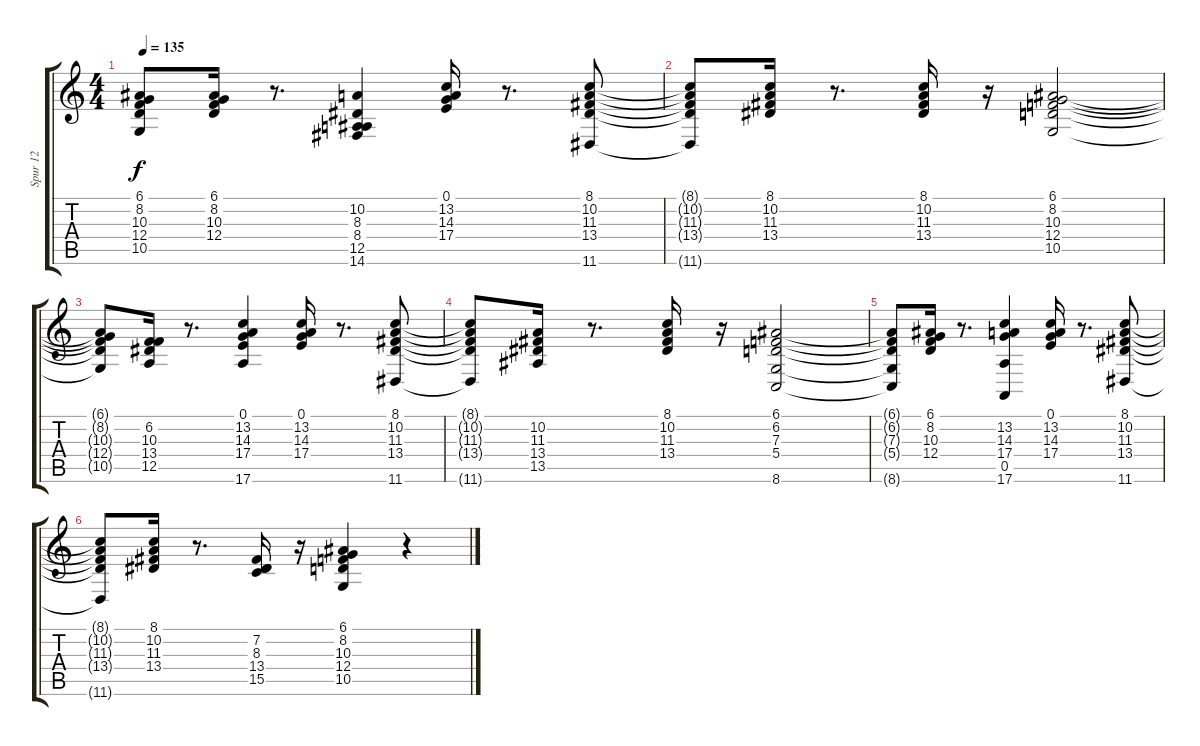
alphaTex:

\track ("Spur 12" "Spur 12") {instrument electricpiano2}
\staff {score tabs}
\tuning (E4 B3 G3 D3 A2 E2) {hide}
\ts (4 4)
\tempo 135
\clef g2
\ks c
(6.1{t} 8.2{t} 10.3{t} 12.4{t} 10.5{t}).8{dy f} (6.1 8.2 10.3 12.4).16 r.8{d} (10.2 8.3 8.4 12.5 14.6).4 (0.1 13.2 14.3 17.4).16 r.8{d} (8.1 10.2 11.3 13.4 11.6).8 |
(8.1{t} 10.2{t} 11.3{t} 13.4{t} 11.6{t}).8 (8.1 10.2 11.3 13.4).16 r.8{d} (8.1 10.2 11.3 13.4).16 r.16 (6.1 8.2 10.3 12.4 10.5).2 |
(6.1{t} 8.2{t} 10.3{t} 12.4{t} 10.5{t}).8 (6.2 10.3 13.4 12.5).16 r.8{d} (0.1 13.2 14.3 17.4 17.6).4 (0.1 13.2 14.3 17.4).16 r.8{d} (8.1 10.2 11.3 13.4 11.6).8 |
(8.1{t} 10.2{t} 11.3{t} 13.4{t} 11.6{t}).8 (10.2 11.3 13.4 13.5).16 r.8{d} (8.1 10.2 11.3 13.4).16 r.16 (6.1 6.2 7.3 5.4 8.6).2 |
(6.1{t} 6.2{t} 7.3{t} 5.4{t} 8.6{t}).8 (6.1 8.2 10.3 12.4).16 r.8{d} (13.2 14.3 17.4 0.5 17.6).4 (0.1 13.2 14.3 17.4).16 r.8{d} (8.1 10.2 11.3 13.4 11.6).8 |
(8.1{t} 10.2{t} 11.3{t} 13.4{t} 11.6{t}).8 (8.1 10.2 11.3 13.4).16 r.8{d} (7.2 8.3 13.4 15.5).16 r.16 (6.1 8.2 10.3 12.4 10.5).4 r.4
